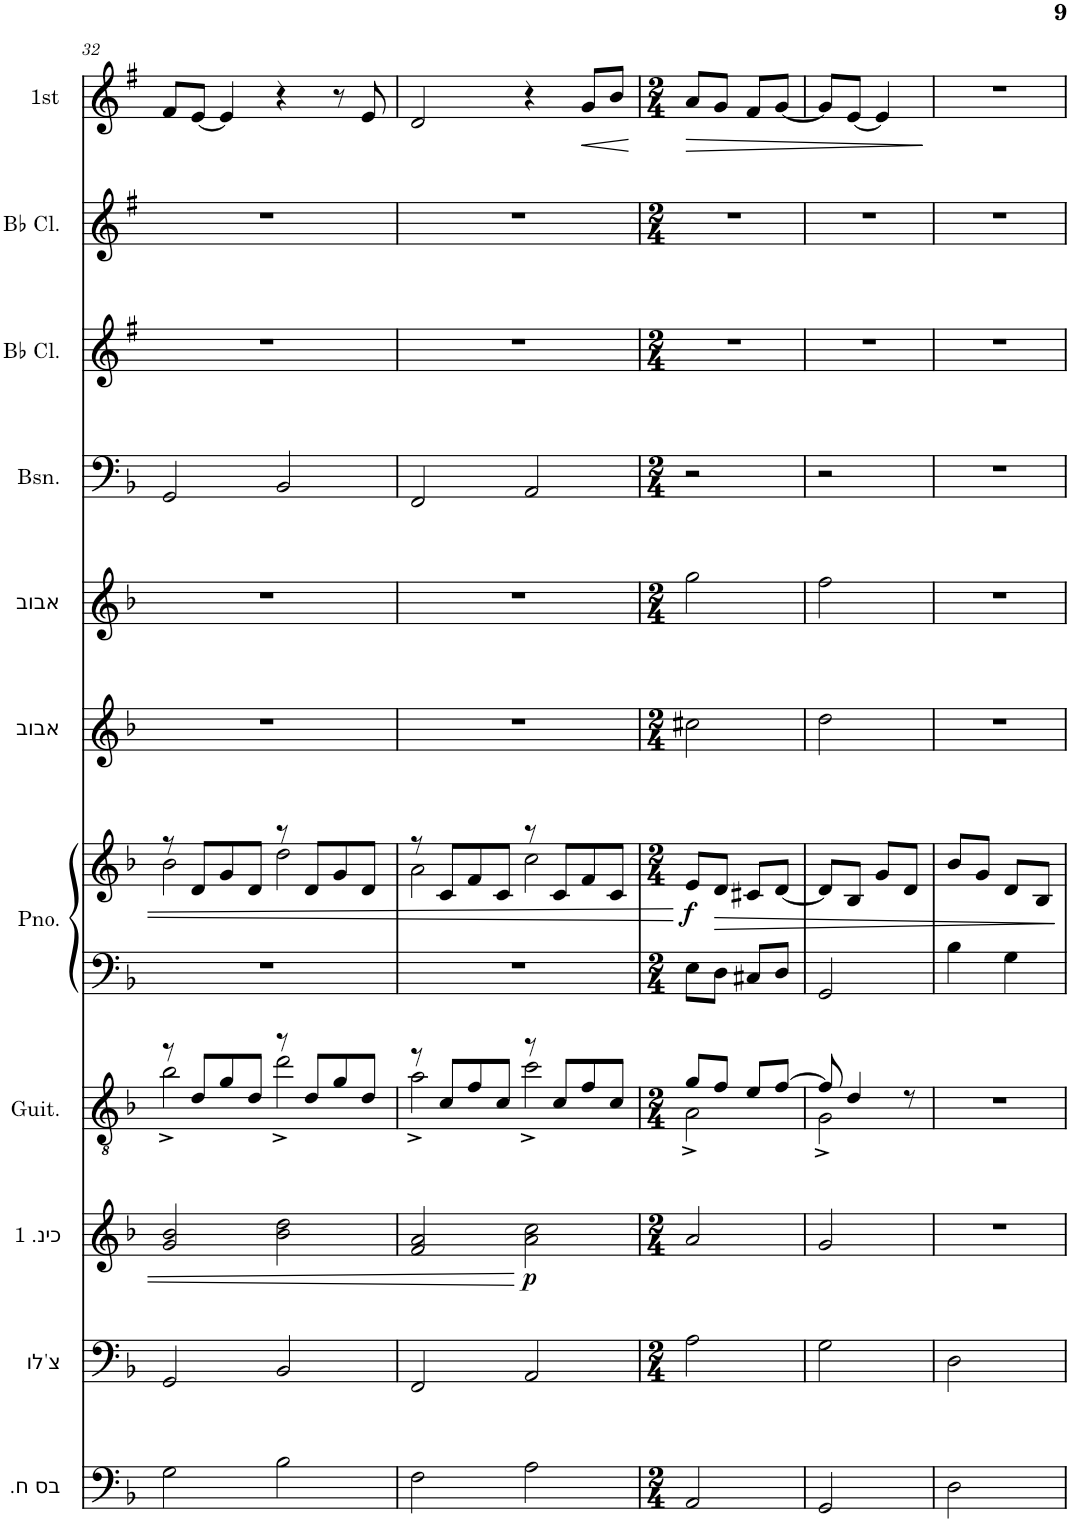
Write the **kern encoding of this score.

**kern	**kern	**kern	**dynam	**kern	**kern	**kern	**dynam	**kern	**kern	**kern	**kern	**kern	**kern	**dynam
*part11	*part10	*part9	*part9	*part8	*part7	*part7	*part7	*part6	*part5	*part4	*part3	*part2	*part1	*part1
*staff12	*staff11	*staff10	*staff10	*staff9	*staff8	*staff7	*staff7/8	*staff6	*staff5	*staff4	*staff3	*staff2	*staff1	*staff1
*I"בס חשמלית	*I"צ'לו	*I"כינור 1	*	*I"גיטרה קלאסית	*I"פסנתר	*	*	*I"אבוב	*I"אבוב	*I"באסון	*I"קלרינט בסי במול	*I"קלרינט בסי במול	*I"voice 1	*
!!LO:PB:g=z
*clefF4	*clefF4	*clefG2	*	*clefGv2	*clefF4	*clefG2	*	*clefG2	*clefG2	*clefF4	*clefG2	*clefG2	*clefG2	*
*Trd7c12	*	*	*	*	*	*	*	*	*	*	*Trd1c2	*Trd1c2	*Trd8c14	*
*k[b-]	*k[b-]	*k[b-]	*	*k[b-]	*k[b-]	*k[b-]	*	*k[b-]	*k[b-]	*k[b-]	*k[f#]	*k[f#]	*k[f#]	*
*M4/4	*M4/4	*M4/4	*	*M4/4	*M4/4	*M4/4	*	*M4/4	*M4/4	*M4/4	*M4/4	*M4/4	*M4/4	*
=32	=32	=32	=32	=32	=32	=32	=32	=32	=32	=32	=32	=32	=32	=32
*	*	*	*	*^	*	*^	*	*	*	*	*	*	*	*
2G\	2GG/	2g/ 2b-/	.	8r	2b-^\	1r	8r	2b-\	.	1r	1r	2GG/	1r	1r	8f#/L	.
.	.	.	.	8d/L	.	.	8d/L	.	.	.	.	.	.	.	[8e/J	.
.	.	.	.	8g/	.	.	8g/	.	.	.	.	.	.	.	4e/]	.
.	.	.	.	8d/J	.	.	8d/J	.	.	.	.	.	.	.	.	.
2B-\	2BB-/	2b-\ 2dd\	.	8r	2dd^\	.	8r	2dd\	.	.	.	2BB-/	.	.	4r	.
.	.	.	.	8d/L	.	.	8d/L	.	.	.	.	.	.	.	.	.
.	.	.	.	8g/	.	.	8g/	.	.	.	.	.	.	.	8r	.
.	.	.	.	8d/J	.	.	8d/J	.	.	.	.	.	.	.	8e/	.
=33	=33	=33	=33	=33	=33	=33	=33	=33	=33	=33	=33	=33	=33	=33	=33	=33
2F\	2FF/	2f/ 2a/	.	8r	2a^\	1r	8r	2a\	.	1r	1r	2FF/	1r	1r	2d/	.
.	.	.	.	8c/L	.	.	8c/L	.	.	.	.	.	.	.	.	.
.	.	.	.	8f/	.	.	8f/	.	.	.	.	.	.	.	.	.
.	.	.	.	8c/J	.	.	8c/J	.	.	.	.	.	.	.	.	.
!	!	!	!LO:DY:b	!	!	!	!	!	!	!	!	!	!	!	!	!
2A\	2AA/	2a\ 2cc\	p	8r	2cc^\	.	8r	2cc\	.	.	.	2AA/	.	.	4r	.
.	.	.	.	8c/L	.	.	8c/L	.	.	.	.	.	.	.	.	.
!	!	!	!	!	!	!	!	!	!	!	!	!	!	!	!	!LO:HP:b
.	.	.	.	8f/	.	.	8f/	.	.	.	.	.	.	.	8g/L	<
.	.	.	.	8c/J	.	.	8c/J	.	.	.	.	.	.	.	8b/J	.
*	*	*	*	*v	*v	*	*v	*v	*	*	*	*	*	*	*	*
.	.	.	.	.	.	.	.	.	.	.	.	.	.	[
=34	=34	=34	=34	=34	=34	=34	=34	=34	=34	=34	=34	=34	=34	=34
*M2/4	*M2/4	*M2/4	*	*M2/4	*M2/4	*M2/4	*	*M2/4	*M2/4	*M2/4	*M2/4	*M2/4	*M2/4	*
*	*	*	*	*^	*	*	*	*	*	*	*	*	*	*
!	!	!	!	!	!	!	!	!LO:DY:b	!	!	!	!	!	!	!LO:HP:b
2AA/	2A\	2a/	.	8g/L	2A^\	8E\L	8e/L	f	2cc#X\	2gg\	2r	2r	2r	8a/L	>
!	!	!	!	!	!	!	!	!LO:HP:b	!	!	!	!	!	!	!
.	.	.	.	8f/J	.	8D\J	8d/J	>	.	.	.	.	.	8g/J	.
.	.	.	.	8e/L	.	8C#X/L	8c#X/L	.	.	.	.	.	.	8f#/L	.
.	.	.	.	[8f/J	.	8D/J	[8d/J	.	.	.	.	.	.	[8g/J	.
=35	=35	=35	=35	=35	=35	=35	=35	=35	=35	=35	=35	=35	=35	=35	=35
2GG/	2G\	2g/	.	8f/]	2G^\	2GG/	8d/L]	.	2dd\	2ff\	2r	2r	2r	8g/L]	.
.	.	.	.	4d/	.	.	8B-/J	.	.	.	.	.	.	[8e/J	.
.	.	.	.	.	.	.	8g/L	.	.	.	.	.	.	4e/]	.
.	.	.	.	8r	.	.	8d/J	.	.	.	.	.	.	.	.
*	*	*	*	*v	*v	*	*	*	*	*	*	*	*	*	*
.	.	.	.	.	.	.	.	.	.	.	.	.	.	]
=36	=36	=36	=36	=36	=36	=36	=36	=36	=36	=36	=36	=36	=36	=36
2D\	2D\	2r	.	2r	4B-\	8b-/L	.	2r	2r	2r	2r	2r	2r	.
.	.	.	.	.	.	8g/J	.	.	.	.	.	.	.	.
.	.	.	.	.	4G\	8d/L	.	.	.	.	.	.	.	.
.	.	.	.	.	.	8B-/J	.	.	.	.	.	.	.	.
.	.	.	.	.	.	.	]	.	.	.	.	.	.	.
=	=	=	=	=	=	=	=	=	=	=	=	=	=	=
*-	*-	*-	*-	*-	*-	*-	*-	*-	*-	*-	*-	*-	*-	*-
